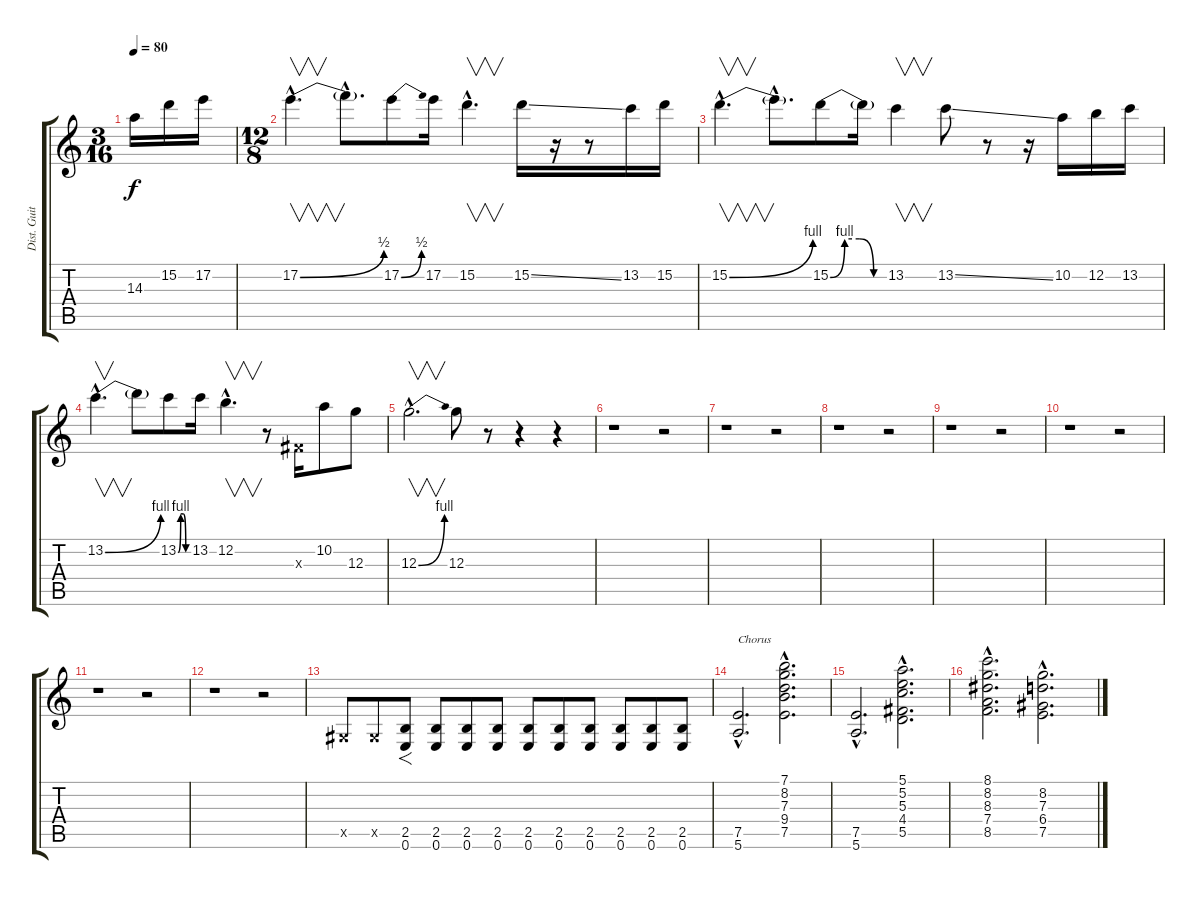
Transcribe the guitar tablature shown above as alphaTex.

\track ("Dist. Guitar Solo" "Dist. Guit") {instrument distortionguitar}
\staff {score tabs}
\tuning (E4 B3 G3 D3 A2 E2) {hide}
\ts (3 16)
\tempo 80
\clef g2
\ks c
14.3.16{dy f instrument distortionguitar} 15.2.16 17.2.16 |
\ts (12 8)
17.2{be (bend 0 0 60 2) hac}.4{v d} 17.2{hac t}.8{d} 17.2{be (bend 0 0 60 2)}.8 17.2.16 15.2{hac}.4{v d} 15.2{ss}.16 r.16 r.8 13.2.16 15.2.16 |
15.2{be (bend 0 0 60 4) hac}.4{v d} 15.2{hac t}.8{d} 15.2{be (custom 0 0 15 4 30 4 45 0 60 0)}.8 15.2{t}.16 13.2.4{v} 13.2{ss}.8 r.8 r.16 10.2.16 12.2.16 13.2.16 |
13.2{be (bend 0 0 60 4) hac}.4{v d} 13.2{t}.8 13.2{be (custom 0 0 15 4 30 4 45 0 60 0)}.8 13.2.16 12.2{hac}.4{v d} r.8 -1.3{x}.16 10.2.8 12.3.8 |
12.3{be (bend 0 0 60 4) hac}.2{v d} 12.3.8 r.8 r.4 r.4 |
r.1 r.2 |
r.1 r.2 |
r.1 r.2 |
r.1 r.2 |
r.1 r.2 |
r.1 r.2 |
r.1 r.2 |
-1.5{x}.8 -1.5{x}.8 (2.5 0.6).8{f} (2.5 0.6).8 (2.5 0.6).8 (2.5 0.6).8 (2.5 0.6).8 (2.5 0.6).8 (2.5 0.6).8 (2.5 0.6).8 (2.5 0.6).8 (2.5 0.6).8 |
(7.5{hac} 5.6{hac}).2{d txt "Chorus"} (7.1{hac} 8.2{hac} 7.3{hac} 9.4{hac} 7.5{hac}).2{d} |
(7.5{hac} 5.6{hac}).2{d} (5.1{hac} 5.2{hac} 5.3{hac} 4.4{hac} 5.5{hac}).2{d} |
(8.1{hac} 8.2{hac} 8.3{hac} 7.4{hac} 8.5{hac}).2{d} (8.2{hac} 7.3{hac} 6.4{hac} 7.5{hac}).2{d}
